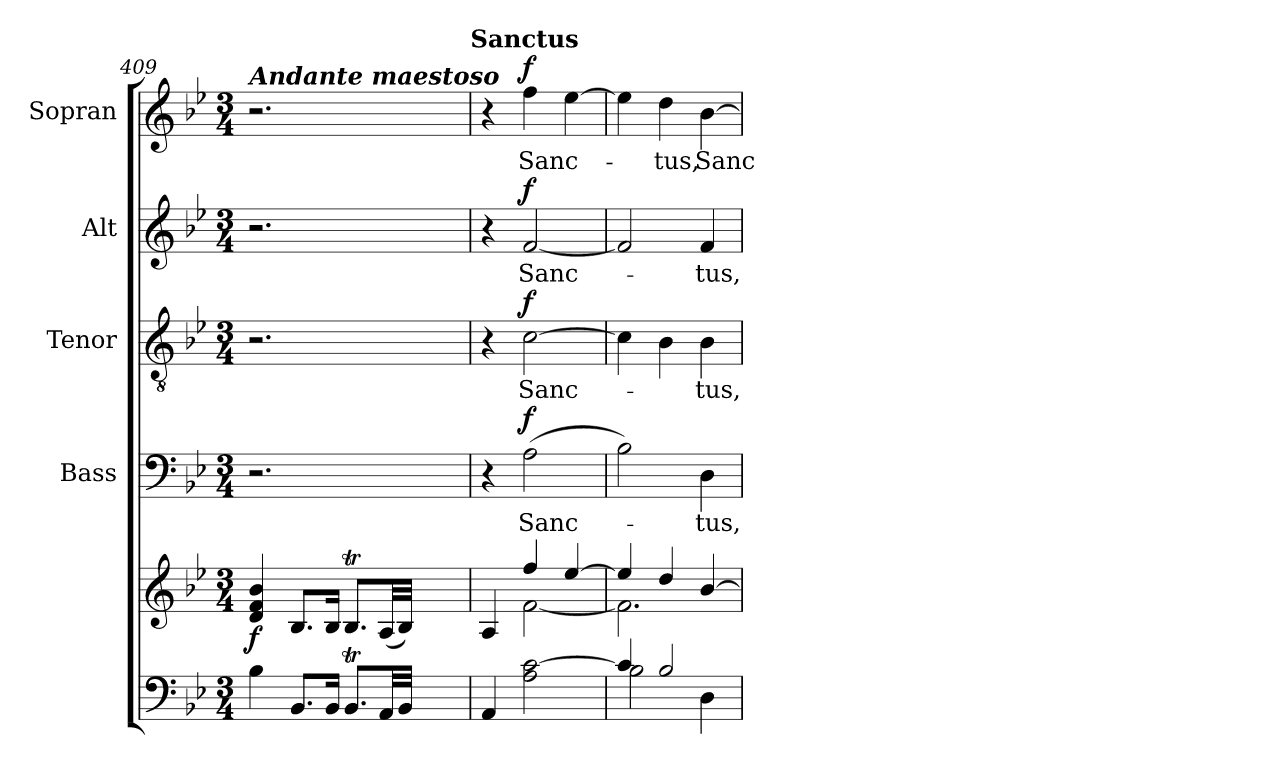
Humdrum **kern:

**kern	**kern	**dynam	**kern	**text	**dynam	**kern	**text	**dynam	**kern	**text	**dynam	**kern	**text	**dynam
*part5	*part5	*part5	*part4	*part4	*part4	*part3	*part3	*part3	*part2	*part2	*part2	*part1	*part1	*part1
*staff6	*staff5	*staff5/6	*staff4	*staff4	*staff4	*staff3	*staff3	*staff3	*staff2	*staff2	*staff2	*staff1	*staff1	*staff1
*	*	*	*I"Bass	*	*	*I"Tenor	*	*	*I"Alt	*	*	*I"Sopran	*	*
*	*	*	*I'B.	*	*	*I'T.	*	*	*I'A.	*	*	*I'S.	*	*
!!LO:PB:g=z
*clefF4	*clefG2	*	*clefF4	*	*	*clefGv2	*	*	*clefG2	*	*	*clefG2	*	*
*k[b-e-]	*k[b-e-]	*	*k[b-e-]	*	*	*k[b-e-]	*	*	*k[b-e-]	*	*	*k[b-e-]	*	*
*B-:	*B-:	*	*B-:	*	*	*B-:	*	*	*B-:	*	*	*B-:	*	*
*M3/4	*M3/4	*	*M3/4	*	*	*M3/4	*	*	*M3/4	*	*	*M3/4	*	*
=409	=409	=409	=409	=409	=409	=409	=409	=409	=409	=409	=409	=409	=409	=409
!	!	!	!	!	!	!	!	!	!	!	!	!LO:TX:a:Bi:t=Andante maestoso	!	!
!	!	!LO:DY:b	!	!	!	!	!	!	!	!	!	!	!	!
4B-\	4d/ 4f/ 4b-/	f	2.r	.	.	2.r	.	.	2.r	.	.	2.r	.	.
8.BB-/L	8.B-/L	.	.	.	.	.	.	.	.	.	.	.	.	.
16BB-/Jk	16B-/Jk	.	.	.	.	.	.	.	.	.	.	.	.	.
8.BB-T/L	8.B-T/L	.	.	.	.	.	.	.	.	.	.	.	.	.
32AA/LL	(<32A/LL	.	.	.	.	.	.	.	.	.	.	.	.	.
32BB-/JJJ	32B-/JJJ)	.	.	.	.	.	.	.	.	.	.	.	.	.
4...ryy	4...ryy	.	4...ryy	.	.	4...ryy	.	.	4...ryy	.	.	4...ryy	.	.
!	!	!	!	!	!	!	!	!	!	!	!	!LO:TX:a:B:t=Sanctus	!	!
=410	=410	=410	=410	=410	=410	=410	=410	=410	=410	=410	=410	=410	=410	=410
*	*^	*	*	*	*	*	*	*	*	*	*	*	*	*
4AA/	4A/	4ryy	.	4r	.	.	4r	.	.	4r	.	.	4r	.	.
!	!	!	!	!	!LO:LY:b	!LO:DY:a	!	!LO:LY:b	!LO:DY:a	!	!LO:LY:b	!LO:DY:a	!	!LO:LY:b	!LO:DY:a
2A\ [2c\	4ff/	[<2f\	.	(>2A\	Sanc-	f	[2c\	Sanc-	f	[2f/	Sanc-	f	4ff\	Sanc-	f
.	[>4ee-/	.	.	.	.	.	.	.	.	.	.	.	[4ee-\	.	.
=411	=411	=411	=411	=411	=411	=411	=411	=411	=411	=411	=411	=411	=411	=411	=411
*^	*	*	*	*	*	*	*	*	*	*	*	*	*	*	*
4c/]	2B-\	4ee-/]	2.f\]	.	2B-\)	.	.	4c\]	.	.	2f/]	.	.	4ee-\]	.	.
!	!	!	!	!	!	!	!	!	!	!	!	!	!	!	!LO:LY:b	!
2B-/	.	4dd/	.	.	.	.	.	4B-\	.	.	.	.	.	4dd\	-tus,	.
!	!	!	!	!	!	!LO:LY:b	!	!	!LO:LY:b	!	!	!LO:LY:b	!	!	!LO:LY:b	!
.	4D\	[>4b-/	.	.	4D\	-tus,	.	4B-\	-tus,	.	4f/	-tus,	.	[4b-\	Sanc-	.
*v	*v	*	*	*	*	*	*	*	*	*	*	*	*	*	*	*
*	*v	*v	*	*	*	*	*	*	*	*	*	*	*	*	*
=	=	=	=	=	=	=	=	=	=	=	=	=	=	=
*-	*-	*-	*-	*-	*-	*-	*-	*-	*-	*-	*-	*-	*-	*-
